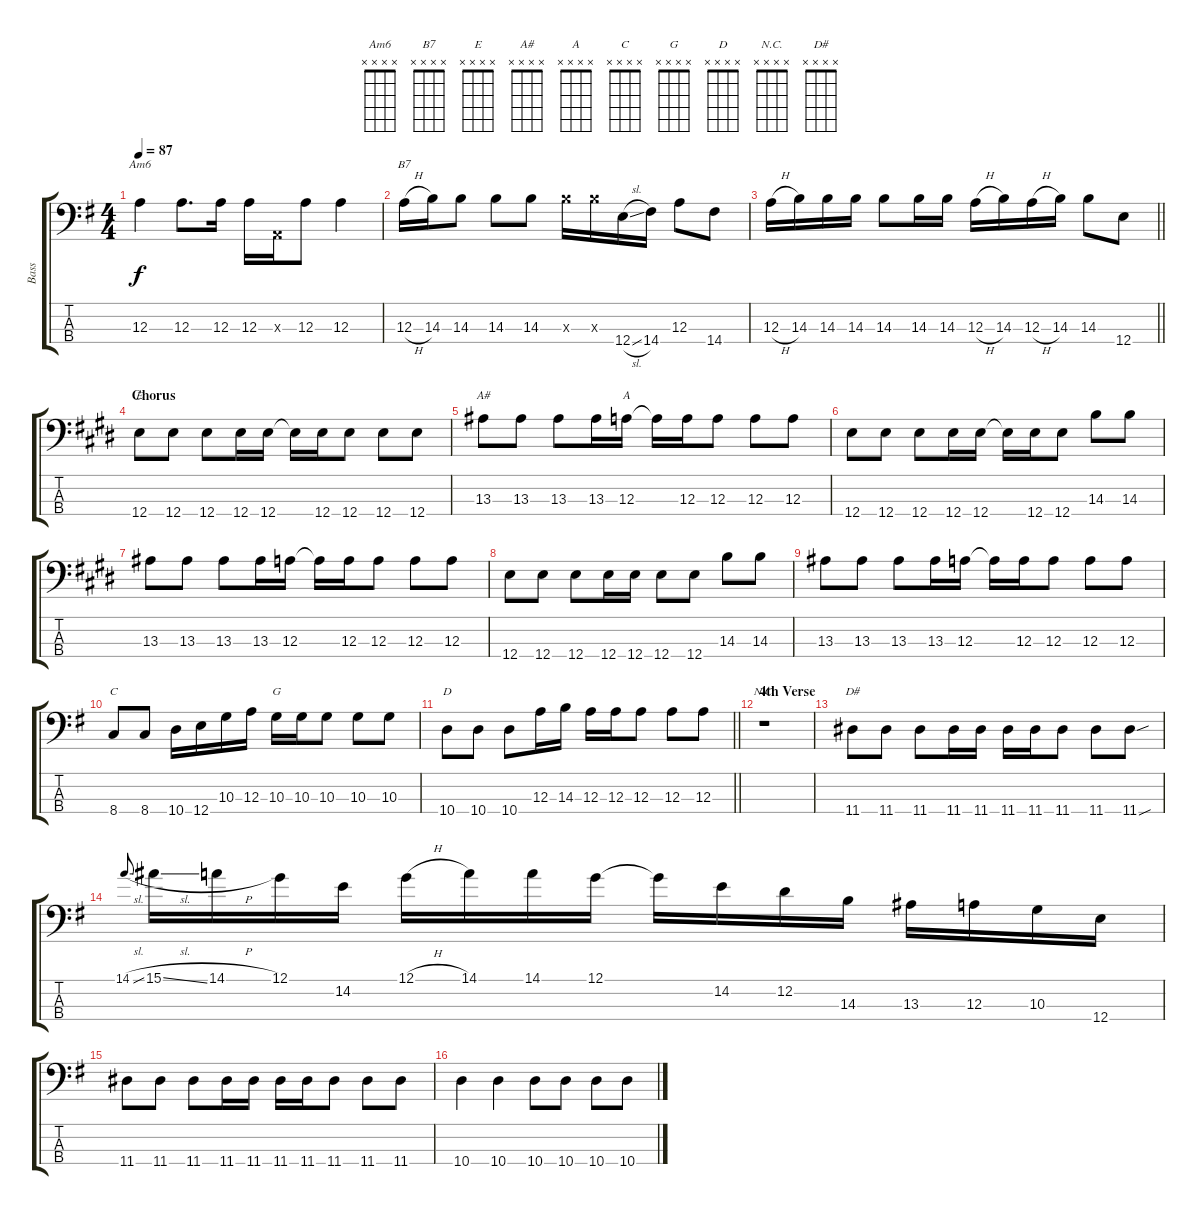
\track ("Bass" "Bass") {instrument electricbasspick}
\staff {score tabs}
\tuning (G2 D2 A1 E1) {hide}
\chord ("Am6" x x x x)
\chord ("B7" x x x x)
\chord ("E" x x x x)
\chord ("A#" x x x x)
\chord ("A" x x x x)
\chord ("C" x x x x)
\chord ("G" x x x x)
\chord ("D" x x x x)
\chord ("N.C." x x x x)
\chord ("D#" x x x x)
\ts (4 4)
\tempo 87
\clef f4
\ks eminor
12.3.4{ch "Am6" dy f} 12.3.8{d} 12.3.16 12.3.16 0.3{x}.16 12.3.8 12.3.4 |
12.3{h}.16{ch "B7"} 14.3.16 14.3.8 14.3.8 14.3.8 14.3{x}.16 14.3{x}.16 12.4{sl}.16 14.4.16 12.3.8 14.4.8 |
\barLineRight lightlight
12.3{h}.16 14.3.16 14.3.16 14.3.16 14.3.8 14.3.16 14.3.16 12.3{h}.16 14.3.16 12.3{h}.16 14.3.16 14.3.8 12.4.8 |
\section ("" "Chorus")
\ks e
12.4.8{ch "E"} 12.4.8 12.4.8 12.4.16 12.4.16 12.4{t}.16 12.4.16 12.4.8 12.4.8 12.4.8 |
13.3.8{ch "A#"} 13.3.8 13.3.8 13.3.16 12.3.16{ch "A"} 12.3{t}.16 12.3.16 12.3.8 12.3.8 12.3.8 |
12.4.8 12.4.8 12.4.8 12.4.16 12.4.16 12.4{t}.16 12.4.16 12.4.8 14.3.8 14.3.8 |
13.3.8 13.3.8 13.3.8 13.3.16 12.3.16 12.3{t}.16 12.3.16 12.3.8 12.3.8 12.3.8 |
12.4.8 12.4.8 12.4.8 12.4.16 12.4.16 12.4.8 12.4.8 14.3.8 14.3.8 |
13.3.8 13.3.8 13.3.8 13.3.16 12.3.16 12.3{t}.16 12.3.16 12.3.8 12.3.8 12.3.8 |
\ks eminor
8.4.8{ch "C"} 8.4.8 10.4.16 12.4.16 10.3.16 12.3.16 10.3.16{ch "G"} 10.3.16 10.3.8 10.3.8 10.3.8 |
\barLineRight lightlight
10.4.8{ch "D"} 10.4.8 10.4.8 12.3.16 14.3.16 12.3.16 12.3.16 12.3.8 12.3.8 12.3.8 |
\section ("" "4th Verse")
r.1{ch "N.C."} |
11.4.8{ch "D#"} 11.4.8 11.4.8 11.4.16 11.4.16 11.4.16 11.4.16 11.4.8 11.4.8 11.4{sou}.8 |
14.1{sl}.8{gr onbeat} 15.1{sl}.16 14.1{h}.16 12.1.16 14.2.16 12.1{h}.16 14.1.16 14.1.16 12.1.16 12.1{t}.16 14.2.16 12.2.16 14.3.16 13.3.16 12.3.16 10.3.16 12.4.16 |
11.4.8 11.4.8 11.4.8 11.4.16 11.4.16 11.4.16 11.4.16 11.4.8 11.4.8 11.4.8 |
10.4.4 10.4.4 10.4.8 10.4.8 10.4.8 10.4.8
